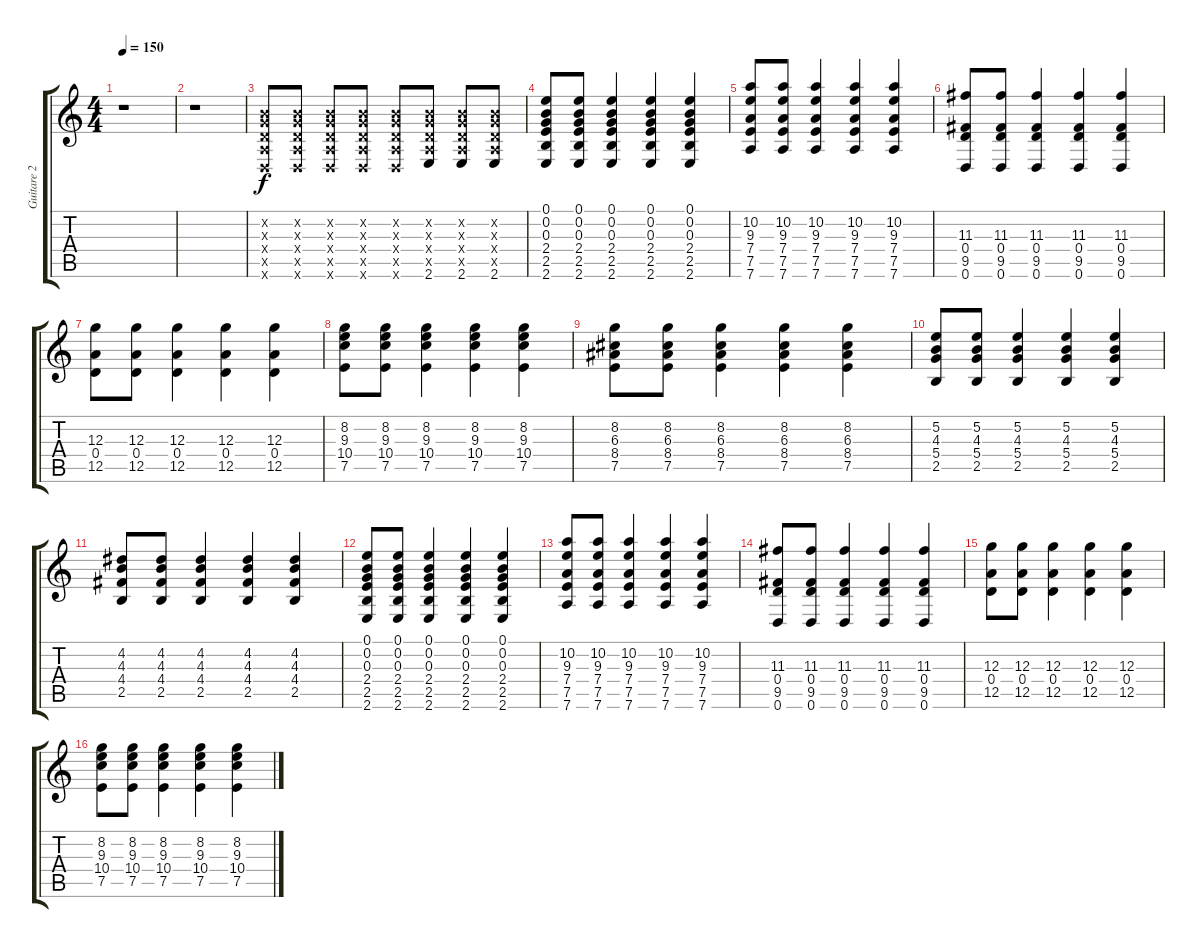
\track ("Guitare 2" "Guitare 2") {instrument overdrivenguitar}
\staff {score tabs}
\tuning (E4 B3 G3 D3 A2 D2) {hide}
\ts (4 4)
\tempo 150
\clef g2
\ks c
r.1{dy f} |
r.1 |
(0.2{x} 0.3{x} 0.4{x} 0.5{x} 0.6{x}).8 (0.2{x} 0.3{x} 0.4{x} 0.5{x} 0.6{x}).8 (0.2{x} 0.3{x} 0.4{x} 0.5{x} 0.6{x}).8 (0.2{x} 0.3{x} 0.4{x} 0.5{x} 0.6{x}).8 (0.2{x} 0.3{x} 0.4{x} 0.5{x} 0.6{x}).8 (0.2{x} 0.3{x} 0.4{x} 0.5{x} 2.6).8 (0.2{x} 0.3{x} 0.4{x} 0.5{x} 2.6).8 (0.2{x} 0.3{x} 0.4{x} 0.5{x} 2.6).8 |
(0.1 0.2 0.3 2.4 2.5 2.6).8 (0.1 0.2 0.3 2.4 2.5 2.6).8 (0.1 0.2 0.3 2.4 2.5 2.6).4 (0.1 0.2 0.3 2.4 2.5 2.6).4 (0.1 0.2 0.3 2.4 2.5 2.6).4 |
(10.2 9.3 7.4 7.5 7.6).8 (10.2 9.3 7.4 7.5 7.6).8 (10.2 9.3 7.4 7.5 7.6).4 (10.2 9.3 7.4 7.5 7.6).4 (10.2 9.3 7.4 7.5 7.6).4 |
(11.3 0.4 9.5 0.6).8 (11.3 0.4 9.5 0.6).8 (11.3 0.4 9.5 0.6).4 (11.3 0.4 9.5 0.6).4 (11.3 0.4 9.5 0.6).4 |
(12.3 0.4 12.5).8 (12.3 0.4 12.5).8 (12.3 0.4 12.5).4 (12.3 0.4 12.5).4 (12.3 0.4 12.5).4 |
(8.2 9.3 10.4 7.5).8 (8.2 9.3 10.4 7.5).8 (8.2 9.3 10.4 7.5).4 (8.2 9.3 10.4 7.5).4 (8.2 9.3 10.4 7.5).4 |
(8.2 6.3 8.4 7.5).8 (8.2 6.3 8.4 7.5).8 (8.2 6.3 8.4 7.5).4 (8.2 6.3 8.4 7.5).4 (8.2 6.3 8.4 7.5).4 |
(5.2 4.3 5.4 2.5).8 (5.2 4.3 5.4 2.5).8 (5.2 4.3 5.4 2.5).4 (5.2 4.3 5.4 2.5).4 (5.2 4.3 5.4 2.5).4 |
(4.2 4.3 4.4 2.5).8 (4.2 4.3 4.4 2.5).8 (4.2 4.3 4.4 2.5).4 (4.2 4.3 4.4 2.5).4 (4.2 4.3 4.4 2.5).4 |
(0.1 0.2 0.3 2.4 2.5 2.6).8 (0.1 0.2 0.3 2.4 2.5 2.6).8 (0.1 0.2 0.3 2.4 2.5 2.6).4 (0.1 0.2 0.3 2.4 2.5 2.6).4 (0.1 0.2 0.3 2.4 2.5 2.6).4 |
(10.2 9.3 7.4 7.5 7.6).8 (10.2 9.3 7.4 7.5 7.6).8 (10.2 9.3 7.4 7.5 7.6).4 (10.2 9.3 7.4 7.5 7.6).4 (10.2 9.3 7.4 7.5 7.6).4 |
(11.3 0.4 9.5 0.6).8 (11.3 0.4 9.5 0.6).8 (11.3 0.4 9.5 0.6).4 (11.3 0.4 9.5 0.6).4 (11.3 0.4 9.5 0.6).4 |
(12.3 0.4 12.5).8 (12.3 0.4 12.5).8 (12.3 0.4 12.5).4 (12.3 0.4 12.5).4 (12.3 0.4 12.5).4 |
(8.2 9.3 10.4 7.5).8 (8.2 9.3 10.4 7.5).8 (8.2 9.3 10.4 7.5).4 (8.2 9.3 10.4 7.5).4 (8.2 9.3 10.4 7.5).4
